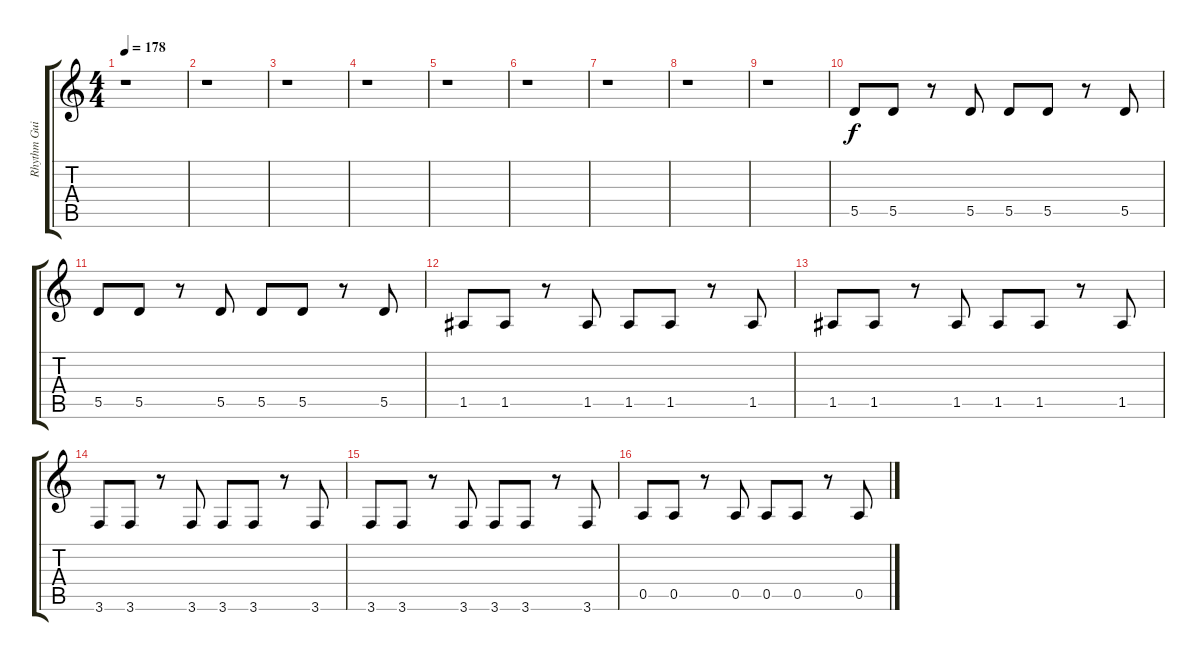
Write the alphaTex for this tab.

\track ("Rhythm Guitar  " "Rhythm Gui") {instrument overdrivenguitar}
\staff {score tabs}
\tuning (E4 B3 G3 D3 A2 D2) {hide}
\ts (4 4)
\tempo 178
\clef g2
\ks c
r.1{dy f} |
r.1 |
r.1 |
r.1 |
r.1 |
r.1 |
r.1 |
r.1 |
r.1 |
5.5.8 5.5.8 r.8 5.5.8 5.5.8 5.5.8 r.8 5.5.8 |
5.5.8 5.5.8 r.8 5.5.8 5.5.8 5.5.8 r.8 5.5.8 |
1.5.8 1.5.8 r.8 1.5.8 1.5.8 1.5.8 r.8 1.5.8 |
1.5.8 1.5.8 r.8 1.5.8 1.5.8 1.5.8 r.8 1.5.8 |
3.6.8 3.6.8 r.8 3.6.8 3.6.8 3.6.8 r.8 3.6.8 |
3.6.8 3.6.8 r.8 3.6.8 3.6.8 3.6.8 r.8 3.6.8 |
0.5.8 0.5.8 r.8 0.5.8 0.5.8 0.5.8 r.8 0.5.8
